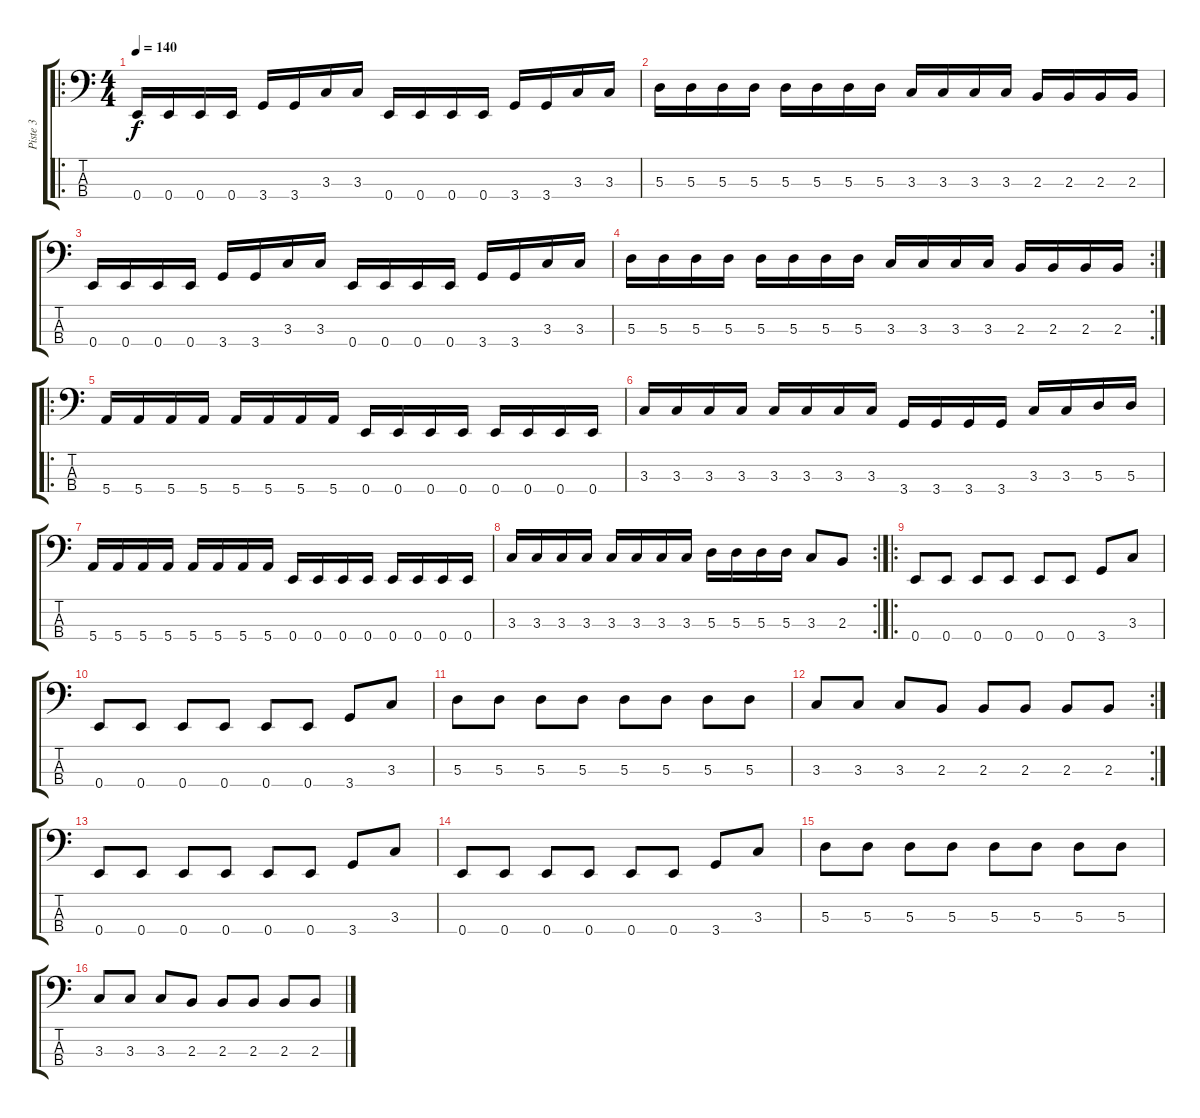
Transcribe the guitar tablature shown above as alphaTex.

\track ("Piste 3" "Piste 3") {instrument electricbassfinger}
\staff {score tabs}
\tuning (G2 D2 A1 E1) {hide}
\ro
\ts (4 4)
\tempo 140
\clef f4
\ks c
0.4.16{dy f} 0.4.16 0.4.16 0.4.16 3.4.16 3.4.16 3.3.16 3.3.16 0.4.16 0.4.16 0.4.16 0.4.16 3.4.16 3.4.16 3.3.16 3.3.16 |
5.3.16 5.3.16 5.3.16 5.3.16 5.3.16 5.3.16 5.3.16 5.3.16 3.3.16 3.3.16 3.3.16 3.3.16 2.3.16 2.3.16 2.3.16 2.3.16 |
0.4.16 0.4.16 0.4.16 0.4.16 3.4.16 3.4.16 3.3.16 3.3.16 0.4.16 0.4.16 0.4.16 0.4.16 3.4.16 3.4.16 3.3.16 3.3.16 |
\rc 2
5.3.16 5.3.16 5.3.16 5.3.16 5.3.16 5.3.16 5.3.16 5.3.16 3.3.16 3.3.16 3.3.16 3.3.16 2.3.16 2.3.16 2.3.16 2.3.16 |
\ro
5.4.16 5.4.16 5.4.16 5.4.16 5.4.16 5.4.16 5.4.16 5.4.16 0.4.16 0.4.16 0.4.16 0.4.16 0.4.16 0.4.16 0.4.16 0.4.16 |
3.3.16 3.3.16 3.3.16 3.3.16 3.3.16 3.3.16 3.3.16 3.3.16 3.4.16 3.4.16 3.4.16 3.4.16 3.3.16 3.3.16 5.3.16 5.3.16 |
5.4.16 5.4.16 5.4.16 5.4.16 5.4.16 5.4.16 5.4.16 5.4.16 0.4.16 0.4.16 0.4.16 0.4.16 0.4.16 0.4.16 0.4.16 0.4.16 |
\rc 2
3.3.16 3.3.16 3.3.16 3.3.16 3.3.16 3.3.16 3.3.16 3.3.16 5.3.16 5.3.16 5.3.16 5.3.16 3.3.8 2.3.8 |
\ro
0.4.8 0.4.8 0.4.8 0.4.8 0.4.8 0.4.8 3.4.8 3.3.8 |
0.4.8 0.4.8 0.4.8 0.4.8 0.4.8 0.4.8 3.4.8 3.3.8 |
5.3.8 5.3.8 5.3.8 5.3.8 5.3.8 5.3.8 5.3.8 5.3.8 |
\rc 2
3.3.8 3.3.8 3.3.8 2.3.8 2.3.8 2.3.8 2.3.8 2.3.8 |
0.4.8 0.4.8 0.4.8 0.4.8 0.4.8 0.4.8 3.4.8 3.3.8 |
0.4.8 0.4.8 0.4.8 0.4.8 0.4.8 0.4.8 3.4.8 3.3.8 |
5.3.8 5.3.8 5.3.8 5.3.8 5.3.8 5.3.8 5.3.8 5.3.8 |
3.3.8 3.3.8 3.3.8 2.3.8 2.3.8 2.3.8 2.3.8 2.3.8
